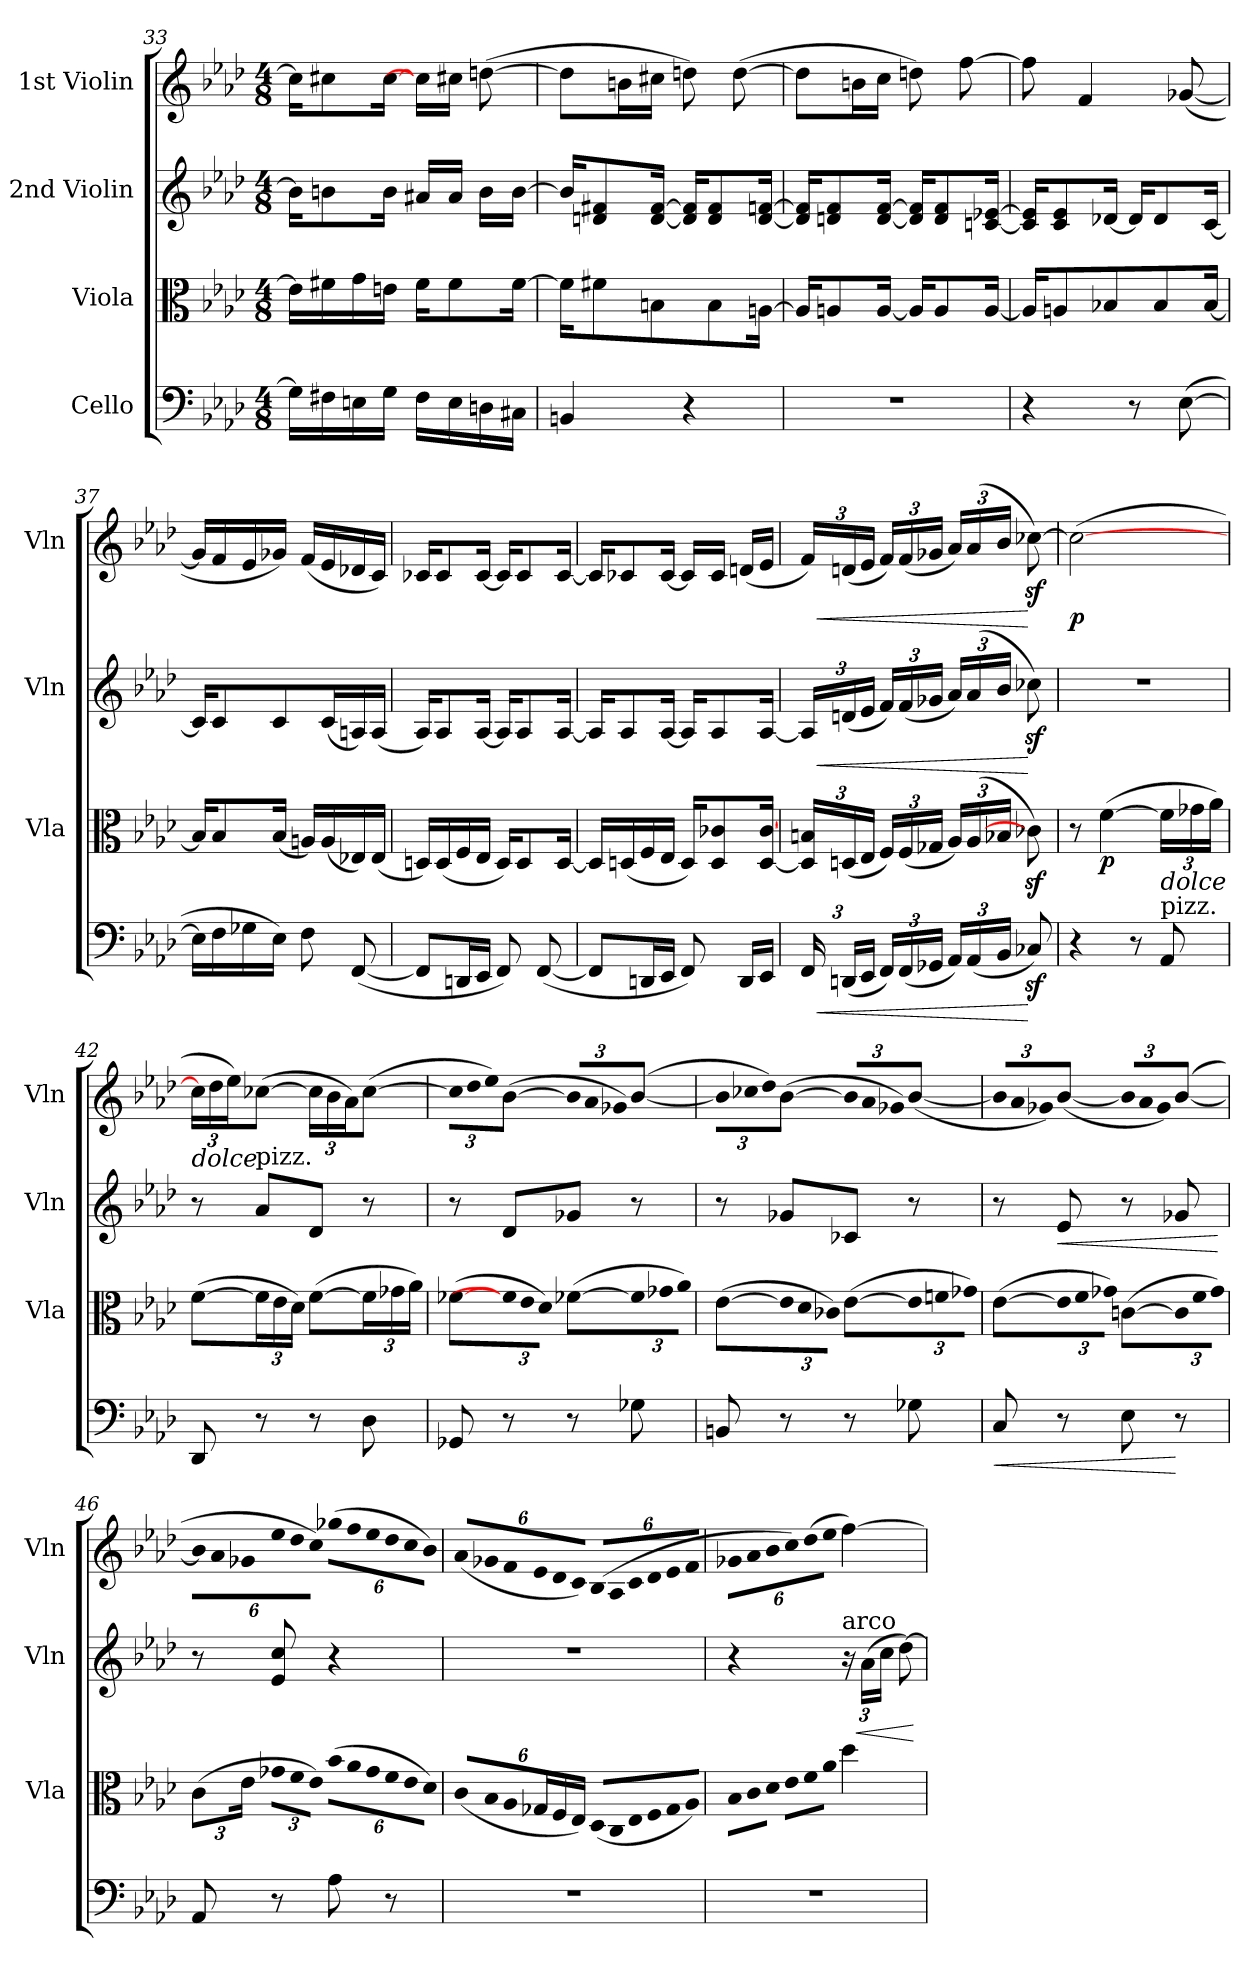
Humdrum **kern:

**kern	**dynam	**kern	**dynam	**kern	**dynam	**kern	**dynam
*part4	*part4	*part3	*part3	*part2	*part2	*part1	*part1
*staff4	*staff4	*staff3	*staff3	*staff2	*staff2	*staff1	*staff1
*I"Cello	*	*I"Viola	*	*I"2nd Violin	*	*I"1st Violin	*
*	*	*I'Vla	*	*I'Vln	*	*I'Vln	*
*clefF4	*	*clefC3	*	*clefG2	*	*clefG2	*
*k[b-e-a-d-]	*	*k[b-e-a-d-]	*	*k[b-e-a-d-]	*	*k[b-e-a-d-]	*
*f:	*	*f:	*	*f:	*	*f:	*
*M4/8	*	*M4/8	*	*M4/8	*	*M4/8	*
=33	=33	=33	=33	=33	=33	=33	=33
16G\LL]	.	16e\LL]	.	16b\KL]	.	16cc#\KL]	.
16F#X\	.	16f#X\	.	8bn\	.	8cc#X\	.
16En\	.	16g\	.	.	.	.	.
16G\JJ	.	16en\JJ	.	16b\Jk	.	[16cc#\Jk	.
16F#\LL	.	16f#\KL	.	16a#X/LL	.	16cc##\LL]	.
16E\	.	8f#\	.	16a#/JJ	.	16cc#X\JJ	.
16Dn\	.	.	.	16b\LL	.	([8ddn\	.
16C#X\JJ	.	[16f#\Jk	.	[16b\JJ	.	.	.
=34	=34	=34	=34	=34	=34	=34	=34
4BBn/	.	16f#\KL]	.	16b/KL]	.	8dd\L]	.
.	.	8f#X\	.	8dn/ 8f#X/	.	.	.
.	.	.	.	.	.	16bn\L	.
.	.	8Bn\	.	[16d/ [16f#/Jk	.	16cc#X\JJ	.
4r	.	.	.	16d]/ 16f#]/KL	.	8ddn\)	.
.	.	8B\	.	8d/ 8f#/	.	.	.
.	.	.	.	.	.	([8dd\	.
.	.	[16An\Jk	.	[16d/ [16fn/Jk	.	.	.
=35	=35	=35	=35	=35	=35	=35	=35
2r	.	16A/KL]	.	16d]/ 16f]/KL	.	8dd\L]	.
.	.	8An/	.	8dn/ 8f/	.	.	.
.	.	.	.	.	.	16bn\L	.
.	.	[16A/Jk	.	[16d/ [16f/Jk	.	16cc\JJ	.
.	.	16A/KL]	.	16d]/ 16f]/KL	.	8ddn\)	.
.	.	8A/	.	8d/ 8f/	.	.	.
.	.	.	.	.	.	[8ff\	.
.	.	[16A/Jk	.	[16cn/ [16e-X/Jk	.	.	.
=36	=36	=36	=36	=36	=36	=36	=36
4r	.	16A/KL]	.	16c]/ 16e-]/KL	.	8ff\]	.
.	.	8An/	.	8c/ 8e-/	.	.	.
.	.	.	.	.	.	4f/	.
.	.	8B-X/	.	[16d-X/Jk	.	.	.
8r	.	.	.	16d-/KL]	.	.	.
.	.	8B-/	.	8d-/	.	.	.
([8E-\	.	.	.	.	.	([8g-X/	.
.	.	[16B-/Jk	.	[16c/Jk	.	.	.
=37	=37	=37	=37	=37	=37	=37	=37
16E-\LL]	.	16B-/KL]	.	16c/KL]	.	16g-/LL]	.
16F\	.	8B-/	.	8c/	.	16f/	.
16G-X\	.	.	.	.	.	16e-/	.
16E-\JJ)	.	(16B-/Jk	.	8c/	.	16g-X/JJ)	.
8F\	.	16An/LL)	.	.	.	(16f/LL	.
.	.	(16A/	.	(16c/L	.	16e-/	.
([8FF/	.	16E-X/)	.	16An/)	.	16d-X/	.
.	.	(16E-/JJ	.	(16A/JJ	.	16c/JJ)	.
=38	=38	=38	=38	=38	=38	=38	=38
8FF/L]	.	16Dn/LL)	.	16A-/KL)	.	16c-X/KL	.
.	.	(16D/	.	8A-/	.	8c-/	.
16DDn/L	.	16F/	.	.	.	.	.
16EE-/JJ	.	16E-/JJ	.	[16A-/Jk	.	[16c-/Jk	.
8FF/)	.	16D/KL)	.	16A-/KL]	.	16c-/KL]	.
.	.	8D/	.	8A-/	.	8c-/	.
([8FF/	.	.	.	.	.	.	.
.	.	[16D/Jk	.	[16A-/Jk	.	[16c-/Jk	.
=39	=39	=39	=39	=39	=39	=39	=39
8FF/L]	.	16D/LL]	.	16A-/KL]	.	16c-/KL]	.
.	.	(16Dn/	.	8A-/	.	8c-X/	.
16DDn/L	.	16F/	.	.	.	.	.
16EE-/JJ	.	16E-/JJ	.	[16A-/Jk	.	[16c-/Jk	.
8FF/)	.	16D/KL)	.	16A-/KL]	.	16c-/LL]	.
.	.	8D/ 8c-X/	.	8A-/	.	16c-/JJ	.
16DD/LL	.	.	.	.	.	(16dn/LL	.
16EE-/JJ	.	[16D/ [16c-/Jk	.	[16A-/Jk	.	16e-/JJ	.
=40	=40	=40	=40	=40	=40	=40	=40
*Xbrackettup	*	*	*	*	*	*	*
24FF/	.	24D]/ 24Bn/LL	.	24A-/LL]	.	24f/LL)	.
!	!LO:HP:b	!	!	!	!LO:HP:b	!	!LO:HP:b
(24DDn/LL	<	(24Dn/	.	(24dn/	<	(24dn/	<
24EE-/JJ	.	24E-/JJ	.	24e-/JJ	.	24e-/JJ	.
*brackettup	*	*	*	*	*	*	*
24FF/LL)	.	24F/LL)	.	24f/LL)	.	24f/LL)	.
(24FF/	.	(24F/	.	(24f/	.	(24f/	.
24GG-X/JJ	.	24G-X/JJ	.	24g-X/JJ	.	24g-X/JJ	.
24AA-/LL)	.	24A-/LL)	.	24a-/LL)	.	24a-/LL)	.
(24AA-/	.	(24A-/	.	(24a-/	.	(24a-/	.
24BB-/JJ	.	24B-X/JJ	.	24b-/JJ	.	24b-/JJ	.
8C-Xz</)	[	8c-Xz<\])	.	8cc-Xz<\)	[	[8cc-Xz<\)	[
=41	=41	=41	=41	=41	=41	=41	=41
!	!	!	!	!	!	!	!LO:DY:b
4r	.	8r	.	2r	.	(2cc-\_	p
!	!	!	!LO:DY:b	!	!	!	!
.	.	([4f\	p	.	.	.	.
8r	.	.	.	.	.	.	.
!	!	!LO:TX:b:i:t=dolce	!	!	!	!	!
!LO:TX:a:t=pizz.	!	!	!	!	!	!	!
8AA-/	.	24f\LL]	.	.	.	.	.
.	.	24g-X\	.	.	.	.	.
.	.	24a-\JJ)	.	.	.	.	.
=42	=42	=42	=42	=42	=42	=42	=42
!	!	!	!	!	!	!LO:TX:b:i:t=dolce	!
!	!	!	!	!	!	!	!LO:DY:a
8DD-/	.	([8f\L	.	8r	.	24cc\LL]	lusingando
.	.	.	.	.	.	24dd-\	.
.	.	.	.	.	.	24ee-\J)	.
!	!	!	!	!LO:TX:a:t=pizz.	!	!	!
8r	.	24f\L]	.	8a-/L	.	([8cc-X\J	.
.	.	24e-\	.	.	.	.	.
.	.	24d-\JJ)	.	.	.	.	.
8r	.	([8f\L	.	8d-/J	.	24cc-\LL]	.
.	.	.	.	.	.	24b-\	.
.	.	.	.	.	.	24a-\J)	.
8D-\	.	24f\L]	.	8r	.	([8cc-\J	.
.	.	24g-X\	.	.	.	.	.
.	.	24a-\JJ)	.	.	.	.	.
=43	=43	=43	=43	=43	=43	=43	=43
!	!	!	!	!	!	!LO:N:vis=16	!
8GG-X/	.	([8f-X\L	.	8r	.	24cc-\LL]	.
!	!	!	!	!	!	!LO:N:vis=16	!
.	.	.	.	.	.	24dd-\	.
!	!	!	!	!	!	!LO:N:vis=16	!
.	.	.	.	.	.	24ee-\J)	.
!	!	!LO:N:vis=16	!	!	!	!	!
8r	.	24f\L]	.	8d-/L	.	([8b-\J	.
!	!	!LO:N:vis=16	!	!	!	!	!
.	.	24e-\	.	.	.	.	.
!	!	!LO:N:vis=16	!	!	!	!	!
.	.	24d-\JJ)	.	.	.	.	.
!	!	!	!	!	!	!LO:N:vis=16	!
8r	.	([8f-X\L	.	8g-X/J	.	24b-/LL]	.
!	!	!	!	!	!	!LO:N:vis=16	!
.	.	.	.	.	.	24a-/	.
!	!	!	!	!	!	!LO:N:vis=16	!
.	.	.	.	.	.	24g-X/J)	.
!	!	!LO:N:vis=16	!	!	!	!	!
8G-X\	.	24f-\L]	.	8r	.	([8b-/J	.
!	!	!LO:N:vis=16	!	!	!	!	!
.	.	24g-X\	.	.	.	.	.
!	!	!LO:N:vis=16	!	!	!	!	!
.	.	24a-\JJ)	.	.	.	.	.
=44	=44	=44	=44	=44	=44	=44	=44
!	!	!	!	!	!	!LO:N:vis=16	!
8BBn/	.	([8e-\L	.	8r	.	24b-\LL]	.
!	!	!	!	!	!	!LO:N:vis=16	!
.	.	.	.	.	.	24cc-X\	.
!	!	!	!	!	!	!LO:N:vis=16	!
.	.	.	.	.	.	24dd-\J)	.
!	!	!LO:N:vis=16	!	!	!	!	!
8r	.	24e-\L]	.	8g-X/L	.	([8b-\J	.
!	!	!LO:N:vis=16	!	!	!	!	!
.	.	24d-\	.	.	.	.	.
!	!	!LO:N:vis=16	!	!	!	!	!
.	.	24c-X\JJ)	.	.	.	.	.
!	!	!	!	!	!	!LO:N:vis=16	!
8r	.	([8e-\L	.	8c-X/J	.	24b-/LL]	.
!	!	!	!	!	!	!LO:N:vis=16	!
.	.	.	.	.	.	24a-/	.
!	!	!	!	!	!	!LO:N:vis=16	!
.	.	.	.	.	.	24g-X/J)	.
!	!	!LO:N:vis=16	!	!	!	!	!
8G-X\	.	24e-\L]	.	8r	.	([8b-/J	.
!	!	!LO:N:vis=16	!	!	!	!	!
.	.	24fn\	.	.	.	.	.
!	!	!LO:N:vis=16	!	!	!	!	!
.	.	24g-X\JJ)	.	.	.	.	.
=45	=45	=45	=45	=45	=45	=45	=45
!	!LO:HP:b	!	!	!	!	!LO:N:vis=16	!
8C/	<	([8e-\L	.	8r	.	24b-/LL]	.
!	!	!	!	!	!	!LO:N:vis=16	!
.	.	.	.	.	.	24a-/	.
!	!	!	!	!	!	!LO:N:vis=16	!
.	.	.	.	.	.	24g-X/J)	.
!	!	!LO:N:vis=16	!	!	!LO:HP:b	!	!
8r	.	24e-\L]	.	8e-/	<	([8b-/J	.
!	!	!LO:N:vis=16	!	!	!	!	!
.	.	24f\	.	.	.	.	.
!	!	!LO:N:vis=16	!	!	!	!	!
.	.	24g-X\JJ)	.	.	.	.	.
!	!	!	!	!	!	!LO:N:vis=16	!
8E-\	.	([8cn\L	.	8r	.	24b-/LL]	.
!	!	!	!	!	!	!LO:N:vis=16	!
.	.	.	.	.	.	24a-/	.
!	!	!	!	!	!	!LO:N:vis=16	!
.	.	.	.	.	.	24g-/J)	.
!	!	!LO:N:vis=16	!	!	!	!	!
8r	[	24c\L]	.	8g-X/	.	([8b-/J	.
!	!	!LO:N:vis=16	!	!	!	!	!
.	.	24f\	.	.	.	.	.
!	!	!LO:N:vis=16	!	!	!	!	!
.	.	24g-\JJ)	.	.	.	.	.
.	.	.	.	.	[	.	.
=46	=46	=46	=46	=46	=46	=46	=46
!	!	!	!	!	!	!LO:N:vis=16	!
8AA-/	.	(12c\L	.	8r	.	24b-\LL]	.
!	!	!	!	!	!	!LO:N:vis=16	!
.	.	.	.	.	.	24a-\	.
!	!	!	!	!	!	!LO:N:vis=16	!
.	.	24e-\Jk	.	.	.	24g-X\	.
!	!	!LO:N:vis=16	!	!	!	!LO:N:vis=16	!
8r	.	24g-X\LL	.	8e-/ 8cc/	.	24ee-\	.
!	!	!LO:N:vis=16	!	!	!	!LO:N:vis=16	!
.	.	24f\	.	.	.	24dd-\	.
!	!	!LO:N:vis=16	!	!	!	!LO:N:vis=16	!
.	.	24e-\JJ)	.	.	.	24cc\JJ)	.
!	!	!LO:N:vis=16	!	!	!	!LO:N:vis=16	!
8A-\	.	(24b-\LL	.	4r	.	(24gg-X\LL	.
!	!	!LO:N:vis=16	!	!	!	!LO:N:vis=16	!
.	.	24a-\	.	.	.	24ff\	.
!	!	!LO:N:vis=16	!	!	!	!LO:N:vis=16	!
.	.	24g-\	.	.	.	24ee-\	.
!	!	!LO:N:vis=16	!	!	!	!LO:N:vis=16	!
8r	.	24f\	.	.	.	24dd-\	.
!	!	!LO:N:vis=16	!	!	!	!LO:N:vis=16	!
.	.	24e-\	.	.	.	24cc\	.
!	!	!LO:N:vis=16	!	!	!	!LO:N:vis=16	!
.	.	24d-\JJ)	.	.	.	24b-\JJ)	.
=47	=47	=47	=47	=47	=47	=47	=47
!	!	!LO:N:vis=16	!	!	!	!LO:N:vis=16	!
2r	.	(24c/LL	.	2r	.	(24a-/LL	.
!	!	!LO:N:vis=16	!	!	!	!LO:N:vis=16	!
.	.	24B-/	.	.	.	24g-X/	.
!	!	!LO:N:vis=16	!	!	!	!LO:N:vis=16	!
.	.	24A-/	.	.	.	24f/	.
*	*	*Xtuplet	*	*	*	*	*
!	!	!	!	!	!	!LO:N:vis=16	!
.	.	24G-X/	.	.	.	24e-/	.
!	!	!	!	!	!	!LO:N:vis=16	!
.	.	24F/	.	.	.	24d-/	.
!	!	!	!	!	!	!LO:N:vis=16	!
.	.	24E-/JJ)	.	.	.	24c/JJ)	.
!	!	!LO:N:vis=16	!	!	!	!LO:N:vis=16	!
.	.	(24D-/LL	.	.	.	(24B-/LL	.
!	!	!LO:N:vis=16	!	!	!	!LO:N:vis=16	!
.	.	24C/	.	.	.	24A-/	.
!	!	!LO:N:vis=16	!	!	!	!LO:N:vis=16	!
.	.	24E-/	.	.	.	24c/	.
!	!	!LO:N:vis=16	!	!	!	!LO:N:vis=16	!
.	.	24F/	.	.	.	24d-/	.
!	!	!LO:N:vis=16	!	!	!	!LO:N:vis=16	!
.	.	24G-/	.	.	.	24e-/	.
!	!	!LO:N:vis=16	!	!	!	!LO:N:vis=16	!
.	.	24A-/JJ)	.	.	.	24f/JJ	.
=48	=48	=48	=48	=48	=48	=48	=48
!	!	!LO:N:vis=16	!	!	!	!LO:N:vis=16	!
2r	.	24B-\LL	.	4r	.	24g-X\LL	.
!	!	!LO:N:vis=16	!	!	!	!LO:N:vis=16	!
.	.	24c\	.	.	.	24a-\	.
!	!	!LO:N:vis=16	!	!	!	!LO:N:vis=16	!
.	.	24d-\JJ	.	.	.	24b-\	.
!	!	!LO:N:vis=16	!	!	!	!LO:N:vis=16	!
.	.	24e-\LL	.	.	.	24cc\)	.
!	!	!LO:N:vis=16	!	!	!	!LO:N:vis=16	!
.	.	24f\	.	.	.	(24dd-\	.
!	!	!LO:N:vis=16	!	!	!	!LO:N:vis=16	!
.	.	24a-\JJ	.	.	.	24ee-\JJ	.
*	*	*	*	*Xbrackettup	*	*	*
!	!	!	!	!LO:TX:a:t=arco	!	!	!
.	.	4dd-\	.	24r	.	[4ff\)	.
!	!	!	!	!	!LO:HP:b	!	!
.	.	.	.	(24a-\LL	<	.	.
.	.	.	.	24cc\JJ	.	.	.
.	.	.	.	[8dd-\)	.	.	.
.	.	.	.	.	[	.	.
=	=	=	=	=	=	=	=
*-	*-	*-	*-	*-	*-	*-	*-
